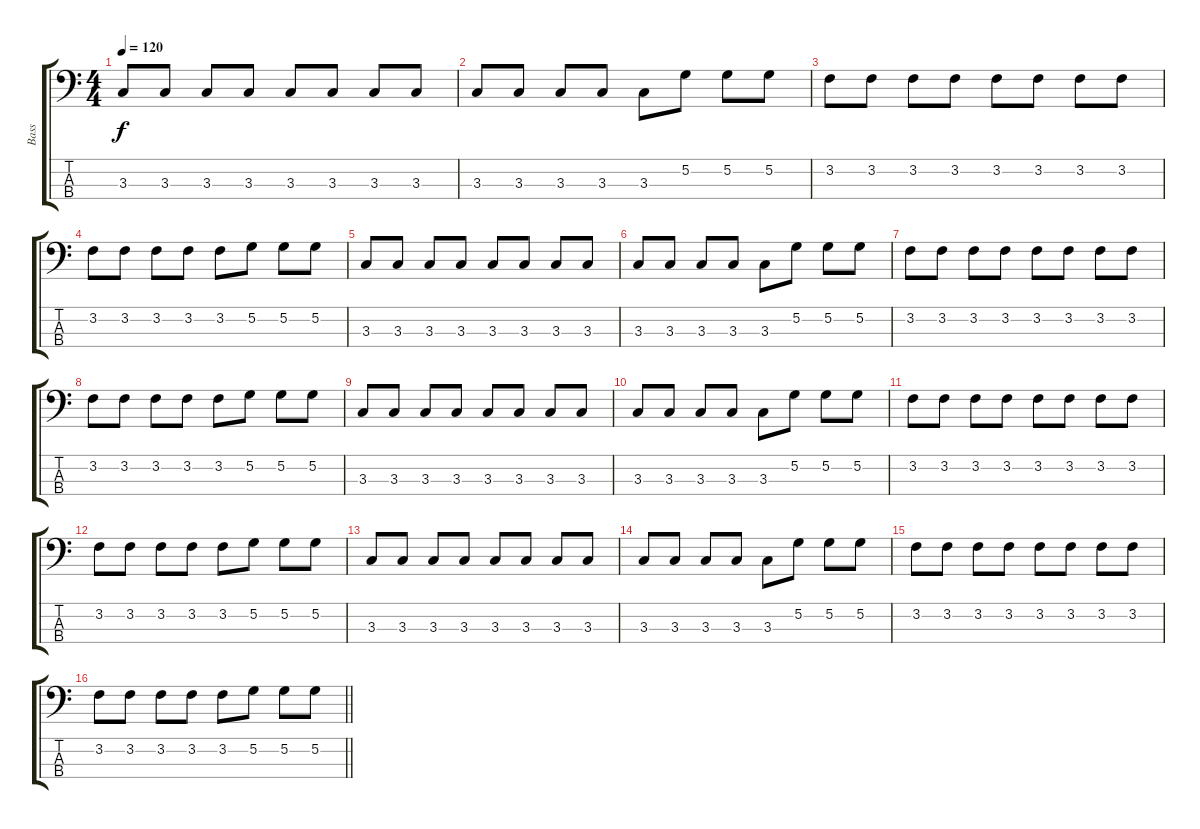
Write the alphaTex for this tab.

\track ("Bass" "Bass") {instrument electricbassfinger}
\staff {score tabs}
\tuning (G2 D2 A1 E1) {hide}
\ts (4 4)
\tempo 120
\clef f4
\ks c
3.3.8{dy f} 3.3.8 3.3.8 3.3.8 3.3.8 3.3.8 3.3.8 3.3.8 |
3.3.8 3.3.8 3.3.8 3.3.8 3.3.8 5.2.8 5.2.8 5.2.8 |
3.2.8 3.2.8 3.2.8 3.2.8 3.2.8 3.2.8 3.2.8 3.2.8 |
3.2.8 3.2.8 3.2.8 3.2.8 3.2.8 5.2.8 5.2.8 5.2.8 |
3.3.8 3.3.8 3.3.8 3.3.8 3.3.8 3.3.8 3.3.8 3.3.8 |
3.3.8 3.3.8 3.3.8 3.3.8 3.3.8 5.2.8 5.2.8 5.2.8 |
3.2.8 3.2.8 3.2.8 3.2.8 3.2.8 3.2.8 3.2.8 3.2.8 |
3.2.8 3.2.8 3.2.8 3.2.8 3.2.8 5.2.8 5.2.8 5.2.8 |
3.3.8 3.3.8 3.3.8 3.3.8 3.3.8 3.3.8 3.3.8 3.3.8 |
3.3.8 3.3.8 3.3.8 3.3.8 3.3.8 5.2.8 5.2.8 5.2.8 |
3.2.8 3.2.8 3.2.8 3.2.8 3.2.8 3.2.8 3.2.8 3.2.8 |
3.2.8 3.2.8 3.2.8 3.2.8 3.2.8 5.2.8 5.2.8 5.2.8 |
3.3.8 3.3.8 3.3.8 3.3.8 3.3.8 3.3.8 3.3.8 3.3.8 |
3.3.8 3.3.8 3.3.8 3.3.8 3.3.8 5.2.8 5.2.8 5.2.8 |
3.2.8 3.2.8 3.2.8 3.2.8 3.2.8 3.2.8 3.2.8 3.2.8 |
\barLineRight lightlight
3.2.8 3.2.8 3.2.8 3.2.8 3.2.8 5.2.8 5.2.8 5.2.8
